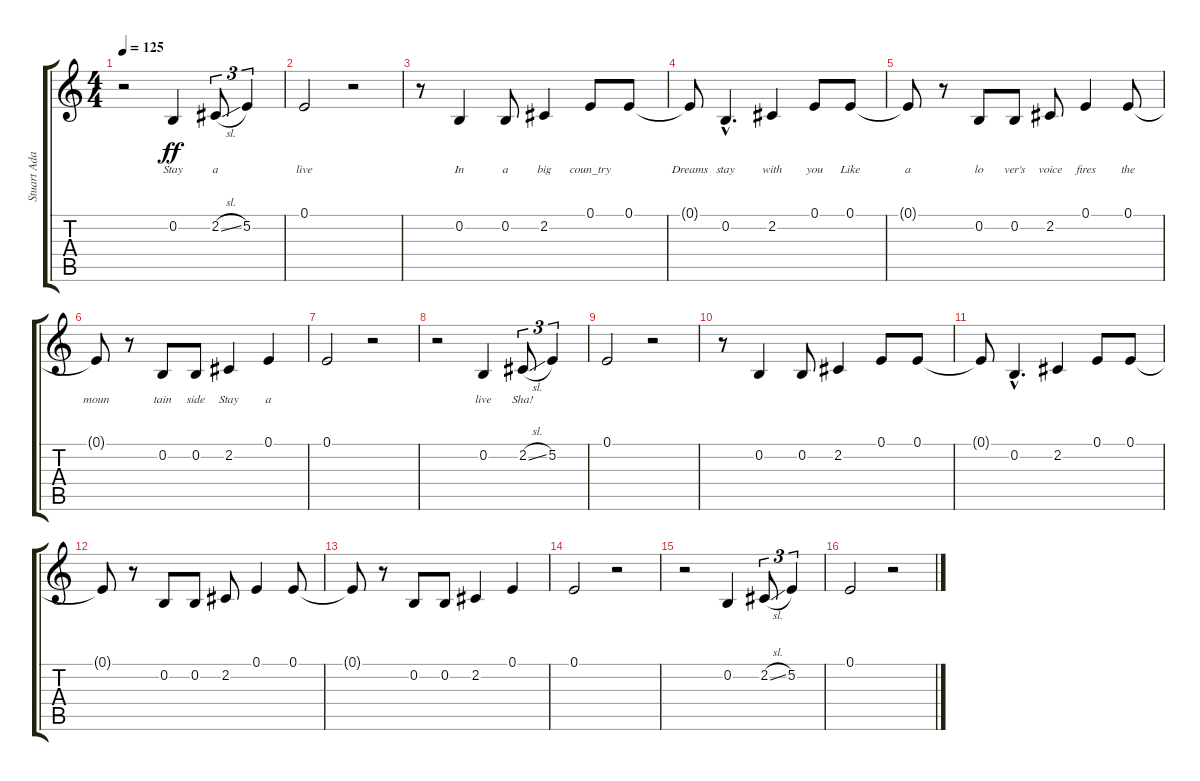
\track ("Stuart Adamson" "Stuart Ada") {instrument lead8bassandlead}
\staff {score tabs}
\tuning (E4 B3 G3 D3 A2 E2) {hide}
\ts (4 4)
\tempo 125
\clef g2
\ks c
r.2{dy ff} 0.2.4{lyrics (0 "Stay") lyrics (1 "") lyrics (2 "") lyrics (3 "") lyrics (4 "")} 2.2{sl}.8{tu (3 2) lyrics (0 "a") lyrics (1 "") lyrics (2 "") lyrics (3 "") lyrics (4 "")} 5.2.4{tu (3 2) lyrics (0 "") lyrics (1 "") lyrics (2 "") lyrics (3 "") lyrics (4 "")} |
0.1.2{lyrics (0 "live") lyrics (1 "") lyrics (2 "") lyrics (3 "") lyrics (4 "")} r.2 |
r.8 0.2.4{lyrics (0 "In") lyrics (1 "") lyrics (2 "") lyrics (3 "") lyrics (4 "")} 0.2.8{lyrics (0 "a") lyrics (1 "") lyrics (2 "") lyrics (3 "") lyrics (4 "")} 2.2.4{lyrics (0 "big") lyrics (1 "") lyrics (2 "") lyrics (3 "") lyrics (4 "")} 0.1.8{lyrics (0 "coun_try") lyrics (1 "") lyrics (2 "") lyrics (3 "") lyrics (4 "")} 0.1.8{lyrics (0 "") lyrics (1 "") lyrics (2 "") lyrics (3 "") lyrics (4 "")} |
0.1{t}.8{lyrics (0 "Dreams") lyrics (1 "") lyrics (2 "") lyrics (3 "") lyrics (4 "")} 0.2{hac}.4{d lyrics (0 "stay") lyrics (1 "") lyrics (2 "") lyrics (3 "") lyrics (4 "")} 2.2.4{lyrics (0 "with") lyrics (1 "") lyrics (2 "") lyrics (3 "") lyrics (4 "")} 0.1.8{lyrics (0 "you") lyrics (1 "") lyrics (2 "") lyrics (3 "") lyrics (4 "")} 0.1.8{lyrics (0 "Like") lyrics (1 "") lyrics (2 "") lyrics (3 "") lyrics (4 "")} |
0.1{t}.8{lyrics (0 "a") lyrics (1 "") lyrics (2 "") lyrics (3 "") lyrics (4 "")} r.8 0.2.8{lyrics (0 "lo") lyrics (1 "") lyrics (2 "") lyrics (3 "") lyrics (4 "")} 0.2.8{lyrics (0 "ver's") lyrics (1 "") lyrics (2 "") lyrics (3 "") lyrics (4 "")} 2.2.8{lyrics (0 "voice") lyrics (1 "") lyrics (2 "") lyrics (3 "") lyrics (4 "")} 0.1.4{lyrics (0 "fires") lyrics (1 "") lyrics (2 "") lyrics (3 "") lyrics (4 "")} 0.1.8{lyrics (0 "the") lyrics (1 "") lyrics (2 "") lyrics (3 "") lyrics (4 "")} |
0.1{t}.8{lyrics (0 "moun") lyrics (1 "") lyrics (2 "") lyrics (3 "") lyrics (4 "")} r.8 0.2.8{lyrics (0 "tain") lyrics (1 "") lyrics (2 "") lyrics (3 "") lyrics (4 "")} 0.2.8{lyrics (0 "side") lyrics (1 "") lyrics (2 "") lyrics (3 "") lyrics (4 "")} 2.2.4{lyrics (0 "Stay") lyrics (1 "") lyrics (2 "") lyrics (3 "") lyrics (4 "")} 0.1.4{lyrics (0 "a") lyrics (1 "") lyrics (2 "") lyrics (3 "") lyrics (4 "")} |
0.1.2{lyrics (0 "") lyrics (1 "") lyrics (2 "") lyrics (3 "") lyrics (4 "")} r.2 |
r.2 0.2.4{lyrics (0 "live") lyrics (1 "") lyrics (2 "") lyrics (3 "") lyrics (4 "")} 2.2{sl}.8{tu (3 2) lyrics (0 "Sha!") lyrics (1 "") lyrics (2 "") lyrics (3 "") lyrics (4 "")} 5.2.4{tu (3 2) lyrics (0 "") lyrics (1 "") lyrics (2 "") lyrics (3 "") lyrics (4 "")} |
0.1.2{lyrics (0 "") lyrics (1 "") lyrics (2 "") lyrics (3 "") lyrics (4 "")} r.2 |
r.8 0.2.4{lyrics (0 "") lyrics (1 "") lyrics (2 "") lyrics (3 "") lyrics (4 "")} 0.2.8{lyrics (0 "") lyrics (1 "") lyrics (2 "") lyrics (3 "") lyrics (4 "")} 2.2.4{lyrics (0 "") lyrics (1 "") lyrics (2 "") lyrics (3 "") lyrics (4 "")} 0.1.8{lyrics (0 "") lyrics (1 "") lyrics (2 "") lyrics (3 "") lyrics (4 "")} 0.1.8{lyrics (0 "") lyrics (1 "") lyrics (2 "") lyrics (3 "") lyrics (4 "")} |
0.1{t}.8{lyrics (0 "") lyrics (1 "") lyrics (2 "") lyrics (3 "") lyrics (4 "")} 0.2{hac}.4{d lyrics (0 "") lyrics (1 "") lyrics (2 "") lyrics (3 "") lyrics (4 "")} 2.2.4{lyrics (0 "") lyrics (1 "") lyrics (2 "") lyrics (3 "") lyrics (4 "")} 0.1.8{lyrics (0 "") lyrics (1 "") lyrics (2 "") lyrics (3 "") lyrics (4 "")} 0.1.8{lyrics (0 "") lyrics (1 "") lyrics (2 "") lyrics (3 "") lyrics (4 "")} |
0.1{t}.8{lyrics (0 "") lyrics (1 "") lyrics (2 "") lyrics (3 "") lyrics (4 "")} r.8 0.2.8{lyrics (0 "") lyrics (1 "") lyrics (2 "") lyrics (3 "") lyrics (4 "")} 0.2.8{lyrics (0 "") lyrics (1 "") lyrics (2 "") lyrics (3 "") lyrics (4 "")} 2.2.8{lyrics (0 "") lyrics (1 "") lyrics (2 "") lyrics (3 "") lyrics (4 "")} 0.1.4{lyrics (0 "") lyrics (1 "") lyrics (2 "") lyrics (3 "") lyrics (4 "")} 0.1.8{lyrics (0 "") lyrics (1 "") lyrics (2 "") lyrics (3 "") lyrics (4 "")} |
0.1{t}.8{lyrics (0 "") lyrics (1 "") lyrics (2 "") lyrics (3 "") lyrics (4 "")} r.8 0.2.8{lyrics (0 "") lyrics (1 "") lyrics (2 "") lyrics (3 "") lyrics (4 "")} 0.2.8{lyrics (0 "") lyrics (1 "") lyrics (2 "") lyrics (3 "") lyrics (4 "")} 2.2.4{lyrics (0 "") lyrics (1 "") lyrics (2 "") lyrics (3 "") lyrics (4 "")} 0.1.4{lyrics (0 "") lyrics (1 "") lyrics (2 "") lyrics (3 "") lyrics (4 "")} |
0.1.2{lyrics (0 "") lyrics (1 "") lyrics (2 "") lyrics (3 "") lyrics (4 "")} r.2 |
r.2 0.2.4{lyrics (0 "") lyrics (1 "") lyrics (2 "") lyrics (3 "") lyrics (4 "")} 2.2{sl}.8{tu (3 2) lyrics (0 "") lyrics (1 "") lyrics (2 "") lyrics (3 "") lyrics (4 "")} 5.2.4{tu (3 2) lyrics (0 "") lyrics (1 "") lyrics (2 "") lyrics (3 "") lyrics (4 "")} |
0.1.2{lyrics (0 "") lyrics (1 "") lyrics (2 "") lyrics (3 "") lyrics (4 "")} r.2
